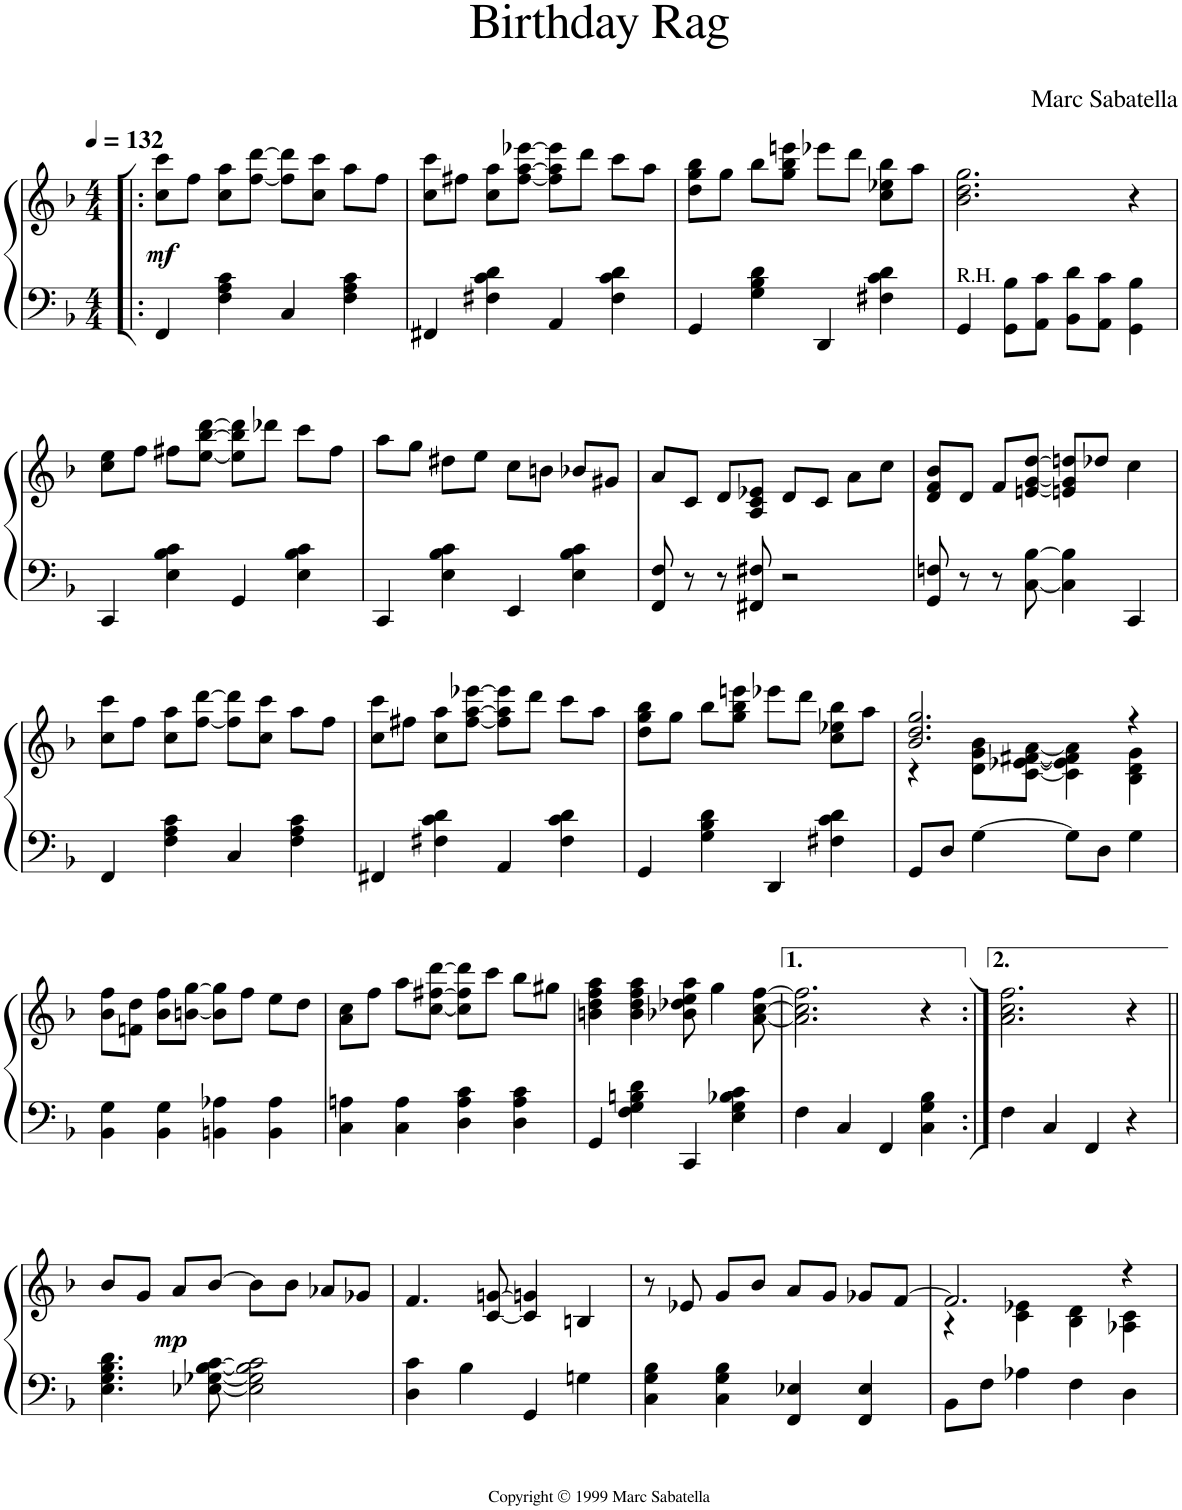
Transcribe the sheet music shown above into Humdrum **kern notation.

**kern	**kern	**dynam
*part1	*part1	*part1
*staff2	*staff1	*staff1/2
*clefF4	*clefG2	*
*k[b-]	*k[b-]	*
*M4/4	*M4/4	*
*MM132	*MM132	*
=1!|:	=1!|:	=1!|:
!	!	!LO:DY:b
4FF/	8cc\ 8ccc\L	mf
.	8ff\J	.
4F\ 4A\ 4c\	8cc\ 8aa\L	.
.	[8ff\ [8ddd\J	.
4C/	8ff\] 8ddd\]L	.
.	8cc\ 8ccc\J	.
4F\ 4A\ 4c\	8aa\L	.
.	8ff\J	.
=2	=2	=2
4FF#X/	8cc\ 8ccc\L	.
.	8ff#X\J	.
4F#X\ 4c\ 4d\	8cc\ 8aa\L	.
.	[8ff#\ [8aa\ [8eee-X\J	.
4AA/	8ff#\] 8aa\] 8eee-\]L	.
.	8ddd\J	.
4F#\ 4c\ 4d\	8ccc\L	.
.	8aa\J	.
=3	=3	=3
4GG/	8dd\ 8gg\ 8bb-\L	.
.	8gg\J	.
4G\ 4B-\ 4d\	8bb-\L	.
.	8gg\ 8bb-\ 8eeen\J	.
4DD/	8eee-X\L	.
.	8ddd\J	.
4F#X\ 4c\ 4d\	8cc\ 8ee-X\ 8bb-\L	.
.	8aa\J	.
=4	=4	=4
!LO:TX:a:t=R.H.	!	!
4GG/	2.b-\ 2.dd\ 2.gg\	.
8GG\ 8B-\L	.	.
8AA\ 8c\J	.	.
8BB-\ 8d\L	.	.
8AA\ 8c\J	.	.
4GG\ 4B-\	4r	.
!!LO:LB:g=z
=5	=5	=5
4CC/	8cc\ 8ee\L	.
.	8ff\J	.
4E\ 4B-\ 4c\	8ff#X\L	.
.	[8ee\ [8bb-\ [8ddd\J	.
4GG/	8ee\] 8bb-\] 8ddd\]L	.
.	8ddd-X\J	.
4E\ 4B-\ 4c\	8ccc\L	.
.	8ff#\J	.
=6	=6	=6
4CC/	8aa\L	.
.	8gg\J	.
4E\ 4B-\ 4c\	8dd#X\L	.
.	8ee\J	.
4EE/	8cc\L	.
.	8bn\J	.
4E\ 4B-\ 4c\	8b-X/L	.
.	8g#X/J	.
=7	=7	=7
8FF/ 8F/	8a/L	.
8r	8c/J	.
8r	8d/L	.
8FF#X/ 8F#X/	8A/ 8c/ 8e-X/J	.
2r	8d/L	.
.	8c/J	.
.	8a\L	.
.	8cc\J	.
=8	=8	=8
8GG/ 8Fn/	8d/ 8f/ 8b-/L	.
8r	8d/J	.
8r	8f/L	.
[8C\ [8B-\	[8en/ [8g/ [8dd/J	.
4C\] 4B-\]	8en/] 8g/] 8ddn/]L	.
.	8dd-X/J	.
4CC/	4cc\	.
!!LO:LB:g=z
=9	=9	=9
4FF/	8cc\ 8ccc\L	.
.	8ff\J	.
4F\ 4A\ 4c\	8cc\ 8aa\L	.
.	[8ff\ [8ddd\J	.
4C/	8ff\] 8ddd\]L	.
.	8cc\ 8ccc\J	.
4F\ 4A\ 4c\	8aa\L	.
.	8ff\J	.
=10	=10	=10
4FF#X/	8cc\ 8ccc\L	.
.	8ff#X\J	.
4F#X\ 4c\ 4d\	8cc\ 8aa\L	.
.	[8ff#\ [8aa\ [8eee-X\J	.
4AA/	8ff#\] 8aa\] 8eee-\]L	.
.	8ddd\J	.
4F#\ 4c\ 4d\	8ccc\L	.
.	8aa\J	.
=11	=11	=11
4GG/	8dd\ 8gg\ 8bb-\L	.
.	8gg\J	.
4G\ 4B-\ 4d\	8bb-\L	.
.	8gg\ 8bb-\ 8eeen\J	.
4DD/	8eee-X\L	.
.	8ddd\J	.
4F#X\ 4c\ 4d\	8cc\ 8ee-X\ 8bb-\L	.
.	8aa\J	.
=12	=12	=12
*	*^	*
8GG/L	2.b-/ 2.dd/ 2.gg/	4r	.
8D/J	.	.	.
[4G\	.	8d\ 8g\ 8b-\L	.
.	.	[8c\ [8e-X\ [8f#X\ [8a\J	.
8G\L]	.	4c\] 4e-\] 4f#\] 4a\]	.
8D\J	.	.	.
4G\	4r	4B-\ 4d\ 4g\	.
*	*v	*v	*
!!LO:LB:g=z
=13	=13	=13
4BB-\ 4G\	8b-\ 8ff\L	.
.	8fn\ 8dd\J	.
4BB-\ 4G\	8b-\ 8ff\L	.
.	[8bn\ [8gg\J	.
4BBn\ 4A-X\	8b\] 8gg\]L	.
.	8ff\J	.
4BB\ 4A-\	8ee\L	.
.	8dd\J	.
=14	=14	=14
4C\ 4An\	8a\ 8cc\L	.
.	8ff\J	.
4C\ 4A\	8aa\L	.
.	[8cc\ [8ff#X\ [8ddd\J	.
4D\ 4A\ 4c\	8cc\] 8ff#\] 8ddd\]L	.
.	8ccc\J	.
4D\ 4A\ 4c\	8bb-\L	.
.	8gg#X\J	.
=15	=15	=15
4GG/	4bn\ 4dd\ 4ff\ 4aa\	.
4F\ 4G\ 4Bn\ 4d\	4b\ 4dd\ 4ff\ 4aa\	.
4CC/	8b-X\ 8dd-X\ 8ee\ 8aa\	.
.	4gg\	.
4E\ 4G\ 4B-X\ 4c\	.	.
.	[8a\ [8cc\ [8ff\	.
=16	=16	=16
4F\	2.a\] 2.cc\] 2.ff\]	.
4C/	.	.
4FF/	.	.
4C\ 4G\ 4B-\	4r	.
=17:|!	=17:|!	=17:|!
4F\	2.a\ 2.cc\ 2.ff\	.
4C/	.	.
4FF/	.	.
4r	4r	.
!!LO:LB:g=z
=18||	=18||	=18||
!	!	!LO:DY:b
4.E\ 4.G\ 4.B-\ 4.d\	8b-/L	mp
.	8g/J	.
.	8a/L	.
[8E-X\ [8G-X\ [8B-\ [8c\	[8b-/J	.
2E-\] 2G-\] 2B-\] 2c\]	8b-\L]	.
.	8b-\J	.
.	8a-X/L	.
.	8g-X/J	.
=19	=19	=19
4D\ 4c\	4.f/	.
4B-\	.	.
.	[8c/ [8gn/	.
4GG/	4c/] 4gn/]	.
4Gn\	4Bn/	.
=20	=20	=20
4C\ 4G\ 4B-\	8r	.
.	8e-X/	.
4C\ 4G\ 4B-\	8g/L	.
.	8b-/J	.
4FF/ 4E-X/	8a/L	.
.	8g/J	.
4FF/ 4E-/	8g-X/L	.
.	[8f/J	.
=21	=21	=21
*	*^	*
8BB-\L	2.f/]	4r	.
8F\J	.	.	.
4A-X\	.	4c\ 4e-X\	.
4F\	.	4B-\ 4d\	.
4D\	4r	4A-X\ 4c\	.
*	*v	*v	*
=	=	=
*-	*-	*-
